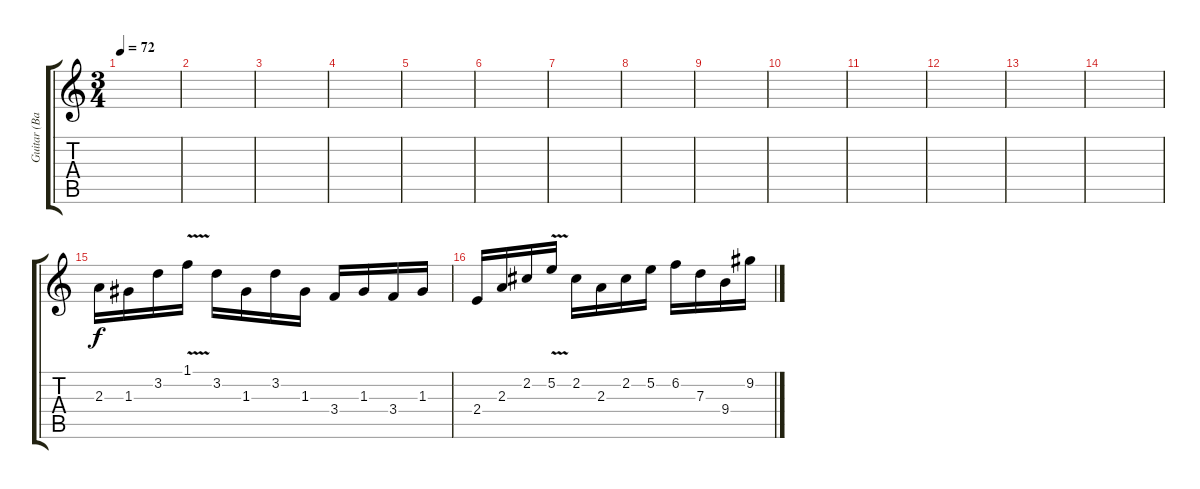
\track ("Guitar (Backing Solo)" "Guitar (Ba") {instrument overdrivenguitar}
\staff {score tabs}
\tuning (E4 B3 G3 D3 A2 E2) {hide}
\ts (3 4)
\tempo 72
\clef g2
\ks c
|
|
|
|
|
|
|
|
|
|
|
|
|
|
2.3.16 1.3.16 3.2.16 1.1{v}.16 3.2.16 1.3.16 3.2.16 1.3.16 3.4.16 1.3.16 3.4.16 1.3.16 |
2.4.16 2.3.16 2.2.16 5.2{v}.16 2.2.16 2.3.16 2.2.16 5.2.16 6.2.16 7.3.16 9.4.16 9.2.16
